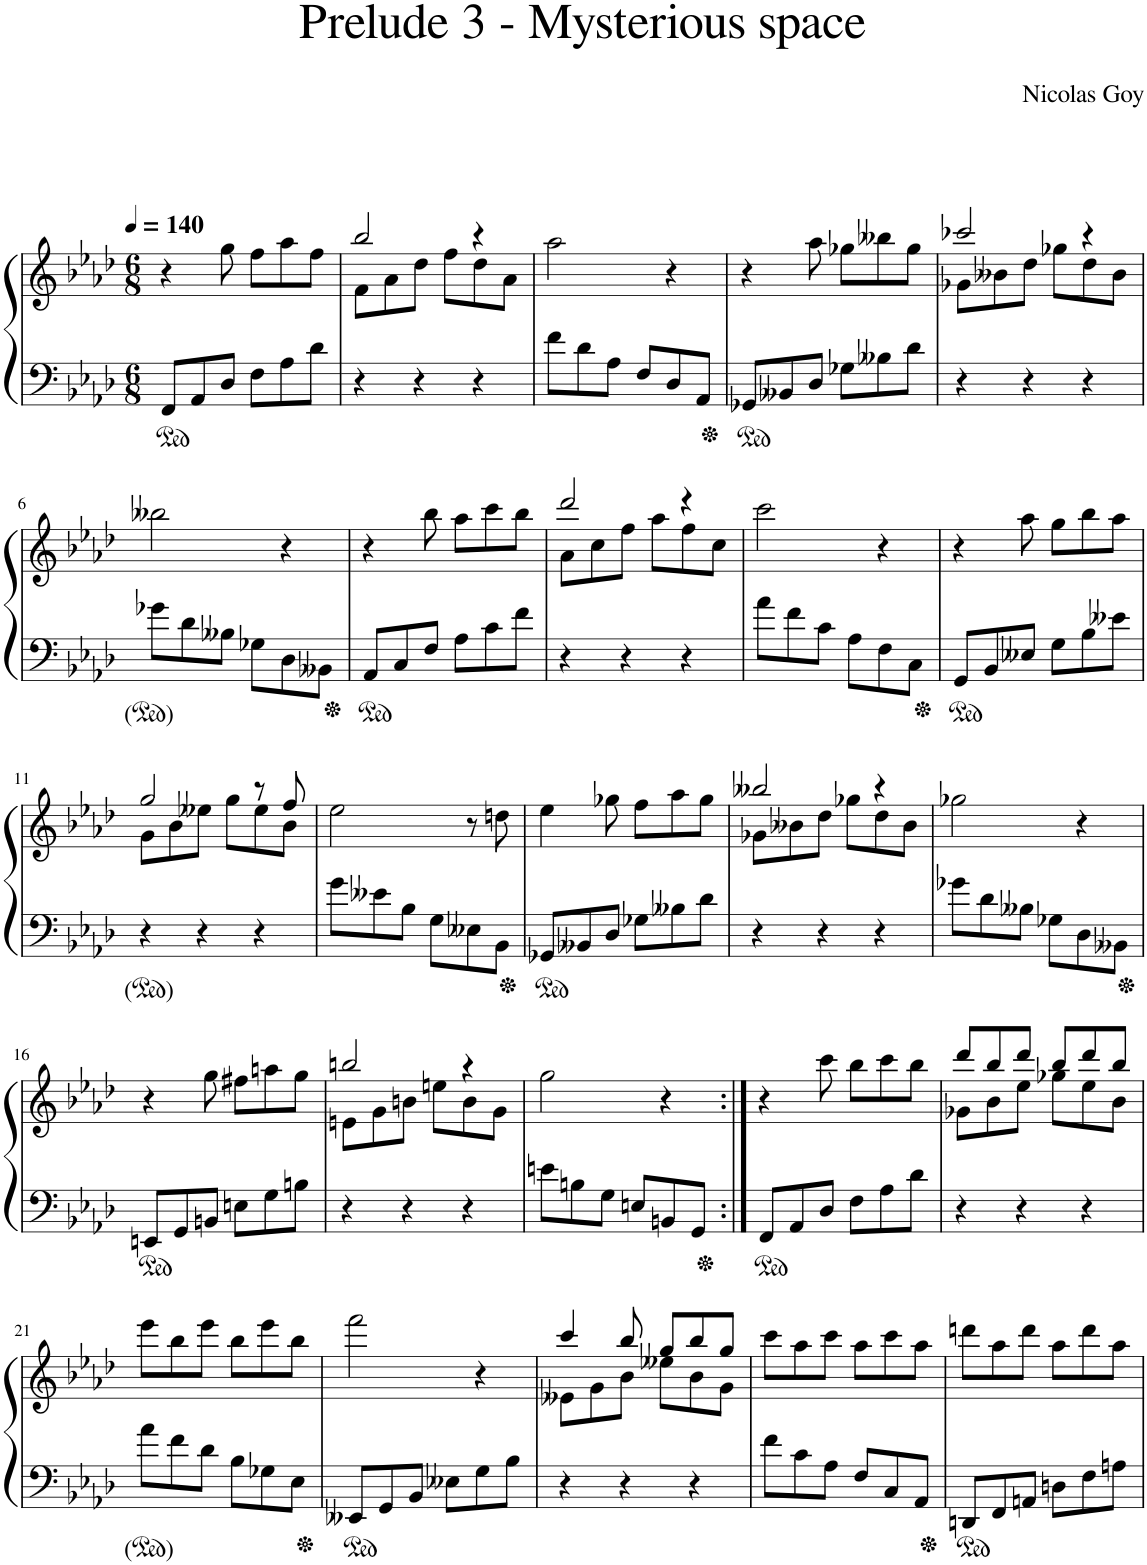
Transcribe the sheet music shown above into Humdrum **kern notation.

**kern	**kern
*part1	*part1
*staff2	*staff1
*I"Piano	*
*I'Pno.	*
*clefF4	*clefG2
*k[b-e-a-d-]	*k[b-e-a-d-]
*M6/8	*M6/8
*MM140	*MM140
=1	=1
8FF/L	4r
8AA-/	.
8D-/J	8gg\
8F\L	8ff\L
8A-\	8aa-\
8d-\J	8ff\J
=2	=2
*	*^
4r	2bb-/	8f\L
.	.	8a-\
4r	.	8dd-\J
.	.	8ff\L
4r	4r	8dd-\
.	.	8a-\J
*	*v	*v
=3	=3
8f\L	2aa-\
8d-\	.
8A-\J	.
8F/L	.
8D-/	4r
8AA-/J	.
=4	=4
8GG-X/L	4r
8BB--X/	.
8D-/J	8aa-\
8G-X\L	8gg-X\L
8B--X\	8bb--X\
8d-\J	8gg-\J
=5	=5
*	*^
4r	2ccc-X/	8g-X\L
.	.	8b--X\
4r	.	8dd-\J
.	.	8gg-X\L
4r	4r	8dd-\
.	.	8b--\J
*	*v	*v
!!LO:LB:g=z
=6	=6
8g-X\L	2bb--X\
8d-\	.
8B--X\J	.
8G-X\L	.
8D-\	4r
8BB--X\J	.
=7	=7
8AA-/L	4r
8C/	.
8F/J	8bb-\
8A-\L	8aa-\L
8c\	8ccc\
8f\J	8bb-\J
=8	=8
*	*^
4r	2ddd-/	8a-\L
.	.	8cc\
4r	.	8ff\J
.	.	8aa-\L
4r	4r	8ff\
.	.	8cc\J
*	*v	*v
=9	=9
8a-\L	2ccc\
8f\	.
8c\J	.
8A-\L	.
8F\	4r
8C\J	.
=10	=10
8GG/L	4r
8BB-/	.
8E--X/J	8aa-\
8G\L	8gg\L
8B-\	8bb-\
8e--X\J	8aa-\J
!!LO:LB:g=z
=11	=11
*	*^
4r	2gg/	8g\L
.	.	8b-\
4r	.	8ee--X\J
.	.	8gg\L
4r	8r	8ee--\
.	8ff/	8b-\J
*	*v	*v
=12	=12
8g\L	2ee-\
8e--X\	.
8B-\J	.
8G\L	.
8E--X\	8r
8BB-\J	8ddn\
=13	=13
8GG-X/L	4ee-\
8BB--X/	.
8D-/J	8gg-X\
8G-X\L	8ff\L
8B--X\	8aa-\
8d-\J	8gg-\J
=14	=14
*	*^
4r	2bb--X/	8g-X\L
.	.	8b--X\
4r	.	8dd-\J
.	.	8gg-X\L
4r	4r	8dd-\
.	.	8b--\J
*	*v	*v
=15	=15
8g-X\L	2gg-X\
8d-\	.
8B--X\J	.
8G-X\L	.
8D-\	4r
8BB--X\J	.
!!LO:LB:g=z
=16	=16
8EEn/L	4r
8GG/	.
8BBn/J	8gg\
8En\L	8ff#X\L
8G\	8aan\
8Bn\J	8gg\J
=17	=17
*	*^
4r	2bbn/	8en\L
.	.	8g\
4r	.	8bn\J
.	.	8een\L
4r	4r	8b\
.	.	8g\J
*	*v	*v
=18	=18
8en\L	2gg\
8Bn\	.
8G\J	.
8En/L	.
8BBn/	4r
8GG/J	.
=19:|!	=19:|!
8FF/L	4r
8AA-/	.
8D-/J	8ccc\
8F\L	8bb-\L
8A-\	8ccc\
8d-\J	8bb-\J
=20	=20
*	*^
4r	8ddd-/L	8g-X\L
.	8bb-/	8b-\
4r	8ddd-/J	8ee-\J
.	8bb-/L	8gg-X\L
4r	8ddd-/	8ee-\
.	8bb-/J	8b-\J
*	*v	*v
!!LO:LB:g=z
=21	=21
8a-\L	8eee-\L
8f\	8bb-\
8d-\J	8eee-\J
8B-\L	8bb-\L
8G-X\	8eee-\
8E-\J	8bb-\J
=22	=22
8EE--X/L	2fff\
8GG/	.
8BB-/J	.
8E--X\L	.
8G\	4r
8B-\J	.
=23	=23
*	*^
4r	4ccc/	8e--X\L
.	.	8g\
4r	8bb-/	8b-\J
.	8gg/L	8ee--X\L
4r	8bb-/	8b-\
.	8gg/J	8g\J
*	*v	*v
=24	=24
8f\L	8ccc\L
8c\	8aa-\
8A-\J	8ccc\J
8F/L	8aa-\L
8C/	8ccc\
8AA-/J	8aa-\J
=25	=25
8DDn/L	8dddn\L
8FF/	8aa-\
8AAn/J	8ddd\J
8Dn\L	8aa-\L
8F\	8ddd\
8An\J	8aa-\J
=	=
*-	*-
